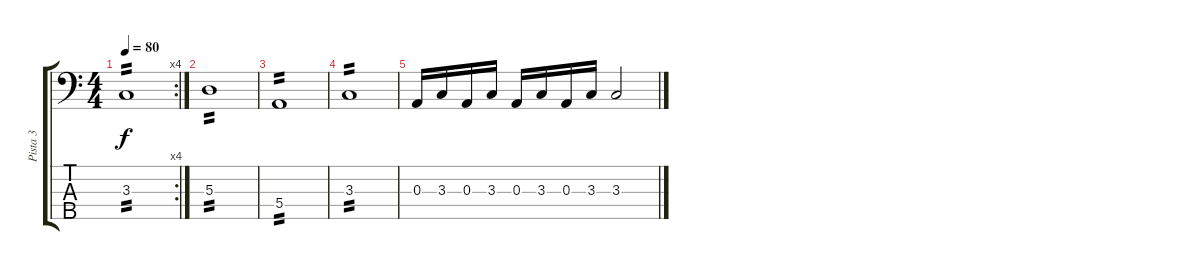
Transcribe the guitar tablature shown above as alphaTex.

\track ("Pista 3" "Pista 3") {instrument electricbassfinger}
\staff {score tabs}
\tuning (G2 D2 A1 E1 B0) {hide}
\rc 4
\ts (4 4)
\tempo 80
\clef f4
\ks c
3.3.1{tp 2 dy f} |
5.3.1{tp 2} |
5.4.1{tp 2} |
3.3.1{tp 2} |
0.3.16 3.3.16 0.3.16 3.3.16 0.3.16 3.3.16 0.3.16 3.3.16 3.3.2
